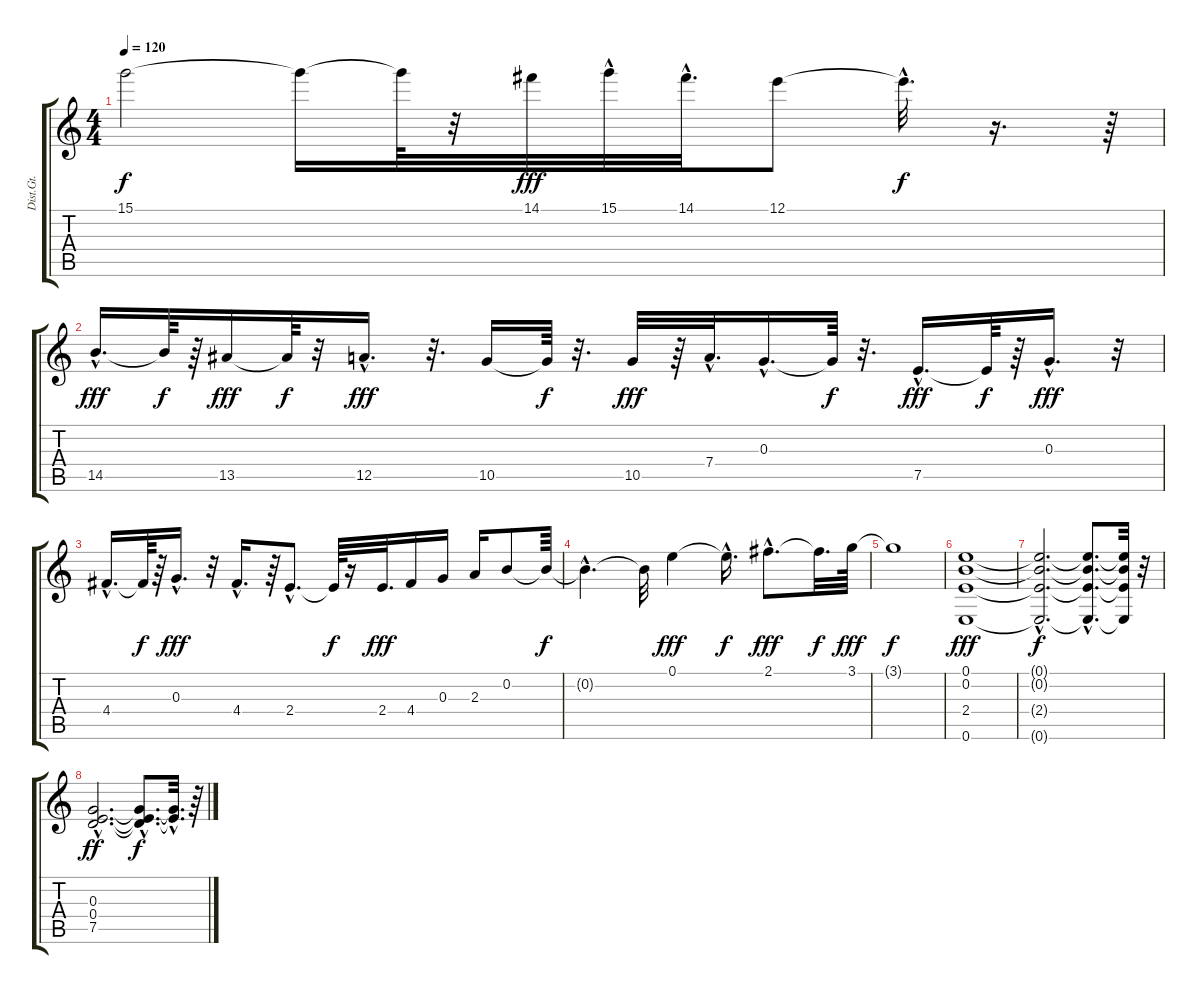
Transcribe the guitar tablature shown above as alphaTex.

\track ("Dist.Gt." "Dist.Gt.") {instrument distortionguitar}
\staff {score tabs}
\tuning (E4 B3 G3 D3 A2 E2) {hide}
\ts (4 4)
\tempo 120
\clef g2
\ks c
15.1{t}.2{dy f} 15.1{t}.16 15.1{t}.64 r.32 14.1.32{dy fff} 15.1{hac}.32 14.1{hac}.32{d} 12.1.8 12.1{hac t}.32{d dy f} r.16{d} r.64 |
14.5{hac}.16{d dy fff} 14.5{t}.64{dy f} r.64 13.5.16{dy fff} 13.5{t}.64{dy f} r.32 12.5{hac}.16{d dy fff} r.32{d} 10.5.16 10.5{t}.64{dy f} r.32{d} 10.5.32{dy fff} r.64 7.4{hac}.32{d} 0.3{hac}.16{d} 0.3{t}.64{dy f} r.32{d} 7.5{hac}.16{d dy fff} 7.5{t}.64{dy f} r.64 0.3{hac}.16{d dy fff} r.32 |
4.4{hac}.16{d} 4.4{t}.64{dy f} r.64 0.3{hac}.16{d dy fff} r.32 4.4{hac}.16{d} r.64 2.4{hac}.8{d} 2.4{t}.64{dy f} r.16 2.4.32{d dy fff} 4.4.16 0.3.16 2.3.16 0.2.8 0.2{t}.64{dy f} |
0.2{hac t}.4{d} 0.2{t}.32 0.1.4{dy fff} 0.1{hac t}.16{d dy f} 2.1{hac}.8{d dy fff} 2.1{t}.32{d dy f} 3.1.64{dy fff} |
3.1{t}.1{dy f} |
(0.1 0.2 2.4 0.6).1{dy fff} |
(0.1{hac t} 0.2{hac t} 2.4{hac t} 0.6{hac t}).2{d dy f} (0.1{hac t} 0.2{hac t} 2.4{hac t} 0.6{hac t}).8{d} (0.1{t} 0.2{t} 2.4{t} 0.6{t}).32 r.32 |
(0.3{hac} 0.4{hac} 7.5{hac}).2{d dy ff} (0.3{hac t} 0.4{t} 7.5{hac t}).8{d dy f} (0.3{t} 7.5{hac t}).32{d} r.64
